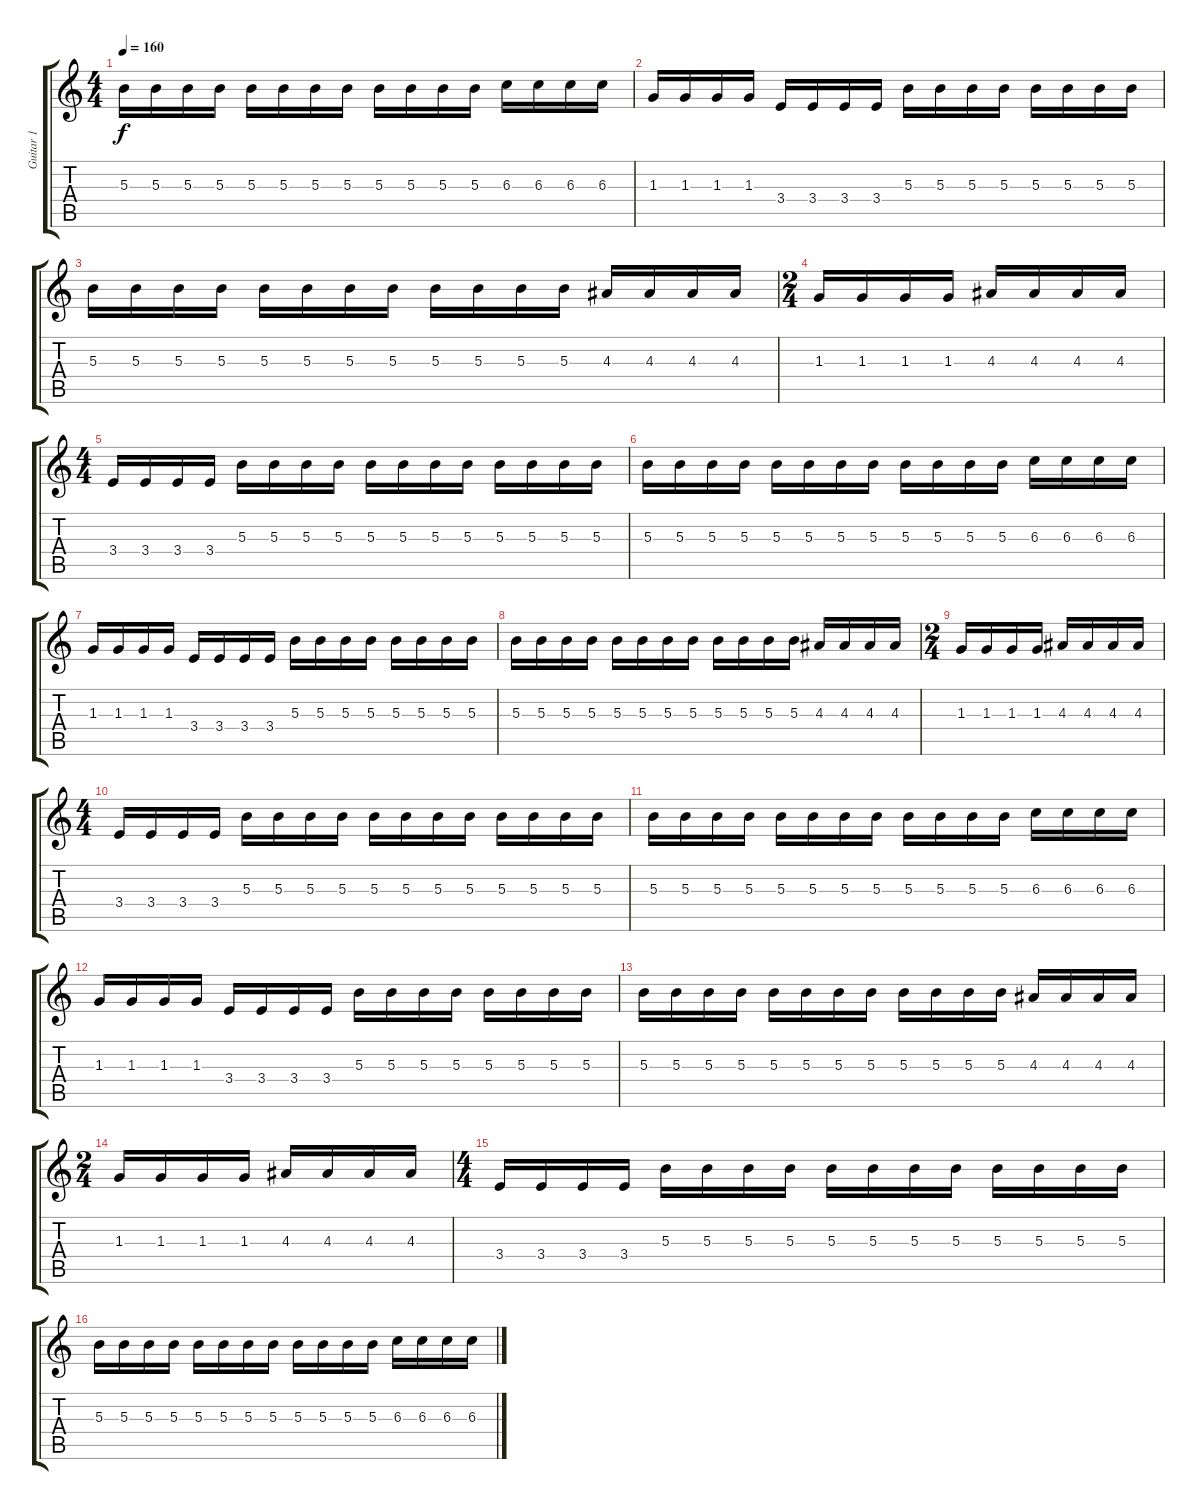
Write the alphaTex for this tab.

\track ("Guitar 1" "Guitar 1") {instrument distortionguitar}
\staff {score tabs}
\tuning (Eb4 Bb3 Gb3 Db3 Ab2 Eb2) {hide}
\ts (4 4)
\tempo 160
\clef g2
\ks c
5.3.16{dy f} 5.3.16 5.3.16 5.3.16 5.3.16 5.3.16 5.3.16 5.3.16 5.3.16 5.3.16 5.3.16 5.3.16 6.3.16 6.3.16 6.3.16 6.3.16 |
1.3.16 1.3.16 1.3.16 1.3.16 3.4.16 3.4.16 3.4.16 3.4.16 5.3.16 5.3.16 5.3.16 5.3.16 5.3.16 5.3.16 5.3.16 5.3.16 |
5.3.16 5.3.16 5.3.16 5.3.16 5.3.16 5.3.16 5.3.16 5.3.16 5.3.16 5.3.16 5.3.16 5.3.16 4.3.16 4.3.16 4.3.16 4.3.16 |
\ts (2 4)
1.3.16 1.3.16 1.3.16 1.3.16 4.3.16 4.3.16 4.3.16 4.3.16 |
\ts (4 4)
3.4.16 3.4.16 3.4.16 3.4.16 5.3.16 5.3.16 5.3.16 5.3.16 5.3.16 5.3.16 5.3.16 5.3.16 5.3.16 5.3.16 5.3.16 5.3.16 |
5.3.16 5.3.16 5.3.16 5.3.16 5.3.16 5.3.16 5.3.16 5.3.16 5.3.16 5.3.16 5.3.16 5.3.16 6.3.16 6.3.16 6.3.16 6.3.16 |
1.3.16 1.3.16 1.3.16 1.3.16 3.4.16 3.4.16 3.4.16 3.4.16 5.3.16 5.3.16 5.3.16 5.3.16 5.3.16 5.3.16 5.3.16 5.3.16 |
5.3.16 5.3.16 5.3.16 5.3.16 5.3.16 5.3.16 5.3.16 5.3.16 5.3.16 5.3.16 5.3.16 5.3.16 4.3.16 4.3.16 4.3.16 4.3.16 |
\ts (2 4)
1.3.16 1.3.16 1.3.16 1.3.16 4.3.16 4.3.16 4.3.16 4.3.16 |
\ts (4 4)
3.4.16 3.4.16 3.4.16 3.4.16 5.3.16 5.3.16 5.3.16 5.3.16 5.3.16 5.3.16 5.3.16 5.3.16 5.3.16 5.3.16 5.3.16 5.3.16 |
5.3.16 5.3.16 5.3.16 5.3.16 5.3.16 5.3.16 5.3.16 5.3.16 5.3.16 5.3.16 5.3.16 5.3.16 6.3.16 6.3.16 6.3.16 6.3.16 |
1.3.16 1.3.16 1.3.16 1.3.16 3.4.16 3.4.16 3.4.16 3.4.16 5.3.16 5.3.16 5.3.16 5.3.16 5.3.16 5.3.16 5.3.16 5.3.16 |
5.3.16 5.3.16 5.3.16 5.3.16 5.3.16 5.3.16 5.3.16 5.3.16 5.3.16 5.3.16 5.3.16 5.3.16 4.3.16 4.3.16 4.3.16 4.3.16 |
\ts (2 4)
1.3.16 1.3.16 1.3.16 1.3.16 4.3.16 4.3.16 4.3.16 4.3.16 |
\ts (4 4)
3.4.16 3.4.16 3.4.16 3.4.16 5.3.16 5.3.16 5.3.16 5.3.16 5.3.16 5.3.16 5.3.16 5.3.16 5.3.16 5.3.16 5.3.16 5.3.16 |
5.3.16 5.3.16 5.3.16 5.3.16 5.3.16 5.3.16 5.3.16 5.3.16 5.3.16 5.3.16 5.3.16 5.3.16 6.3.16 6.3.16 6.3.16 6.3.16
